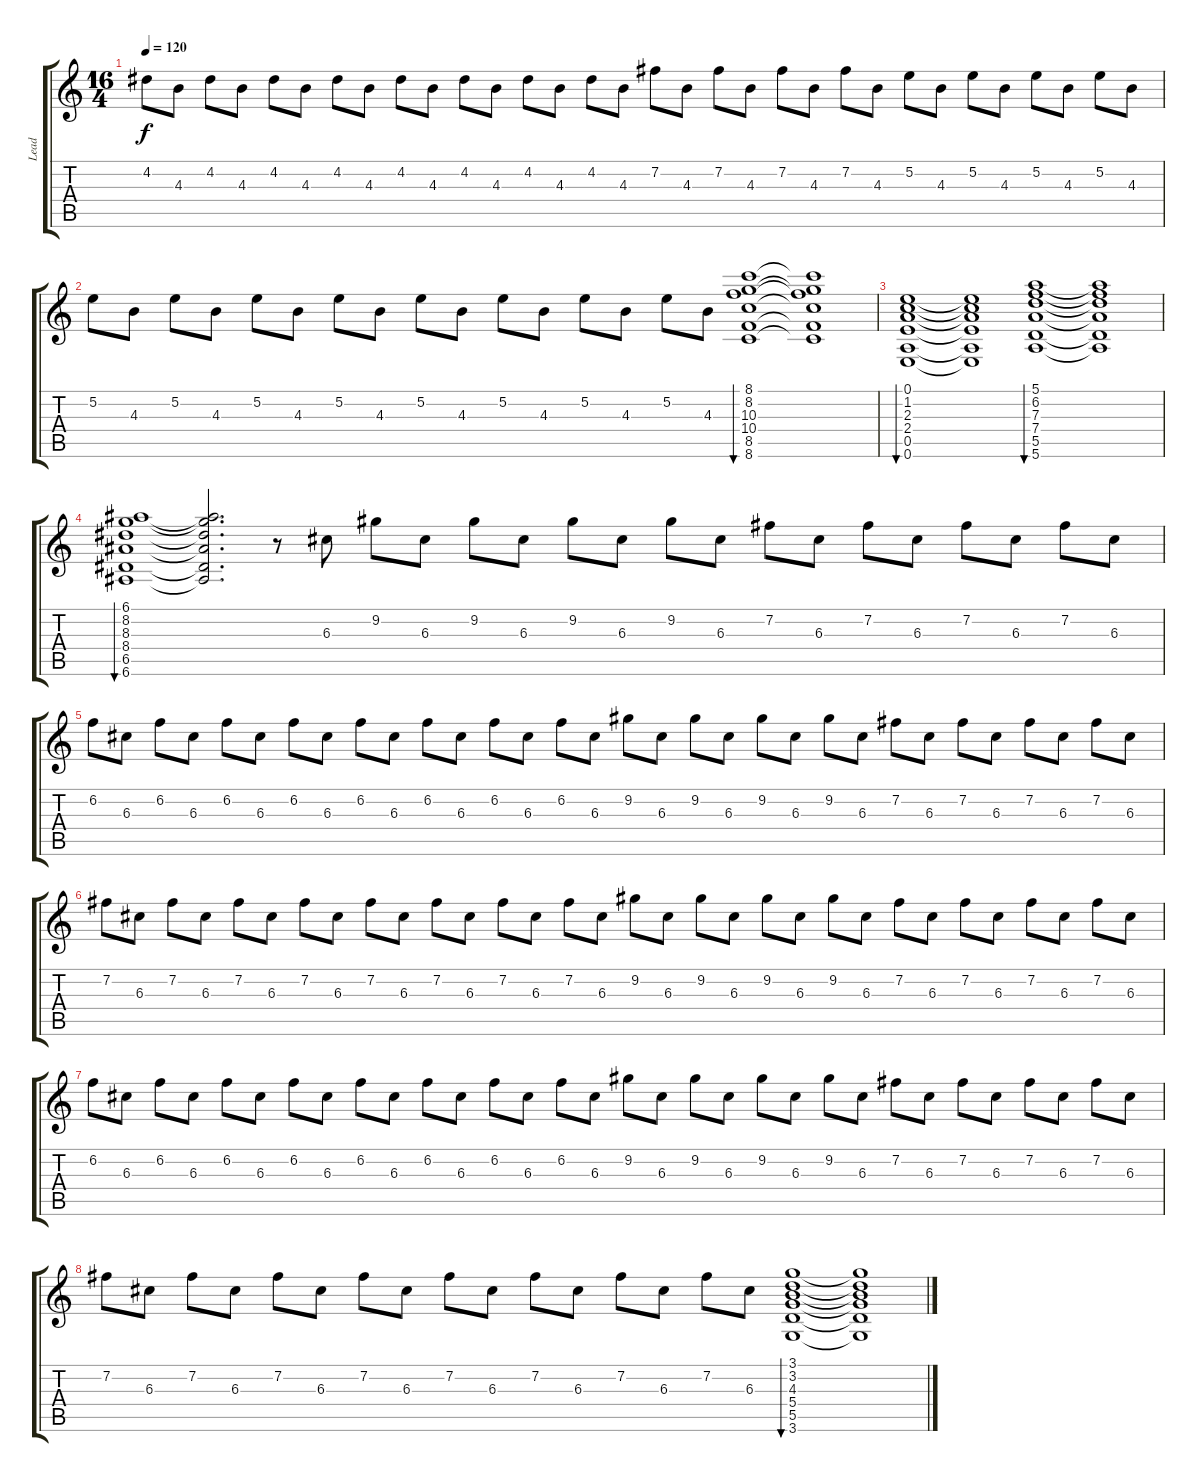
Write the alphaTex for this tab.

\track ("Lead " "Lead ") {instrument electricguitarjazz}
\staff {score tabs}
\tuning (E4 B3 G3 D3 A2 E2) {hide}
\ts (16 4)
\tempo 120
\clef g2
\ks c
4.2.8{dy f} 4.3.8 4.2.8 4.3.8 4.2.8 4.3.8 4.2.8 4.3.8 4.2.8 4.3.8 4.2.8 4.3.8 4.2.8 4.3.8 4.2.8 4.3.8 7.2.8 4.3.8 7.2.8 4.3.8 7.2.8 4.3.8 7.2.8 4.3.8 5.2.8 4.3.8 5.2.8 4.3.8 5.2.8 4.3.8 5.2.8 4.3.8 |
5.2.8 4.3.8 5.2.8 4.3.8 5.2.8 4.3.8 5.2.8 4.3.8 5.2.8 4.3.8 5.2.8 4.3.8 5.2.8 4.3.8 5.2.8 4.3.8 (8.1 8.2 10.3 10.4 8.5 8.6).1{bu 120} (8.1{t} 8.2{t} 10.3{t} 10.4{t} 8.5{t} 8.6{t}).1 |
(0.1 1.2 2.3 2.4 0.5 0.6).1{bu 120} (0.1{t} 1.2{t} 2.3{t} 2.4{t} 0.5{t} 0.6{t}).1 (5.1 6.2 7.3 7.4 5.5 5.6).1{bu 120} (5.1{t} 6.2{t} 7.3{t} 7.4{t} 5.5{t} 5.6{t}).1 |
(6.1 8.2 8.3 8.4 6.5 6.6).1{bu 120} (6.1{t} 8.2{t} 8.3{t} 8.4{t} 6.5{t} 6.6{t}).2{d} r.8 6.3.8 9.2.8 6.3.8 9.2.8 6.3.8 9.2.8 6.3.8 9.2.8 6.3.8 7.2.8 6.3.8 7.2.8 6.3.8 7.2.8 6.3.8 7.2.8 6.3.8 |
6.2.8 6.3.8 6.2.8 6.3.8 6.2.8 6.3.8 6.2.8 6.3.8 6.2.8 6.3.8 6.2.8 6.3.8 6.2.8 6.3.8 6.2.8 6.3.8 9.2.8 6.3.8 9.2.8 6.3.8 9.2.8 6.3.8 9.2.8 6.3.8 7.2.8 6.3.8 7.2.8 6.3.8 7.2.8 6.3.8 7.2.8 6.3.8 |
7.2.8 6.3.8 7.2.8 6.3.8 7.2.8 6.3.8 7.2.8 6.3.8 7.2.8 6.3.8 7.2.8 6.3.8 7.2.8 6.3.8 7.2.8 6.3.8 9.2.8 6.3.8 9.2.8 6.3.8 9.2.8 6.3.8 9.2.8 6.3.8 7.2.8 6.3.8 7.2.8 6.3.8 7.2.8 6.3.8 7.2.8 6.3.8 |
6.2.8 6.3.8 6.2.8 6.3.8 6.2.8 6.3.8 6.2.8 6.3.8 6.2.8 6.3.8 6.2.8 6.3.8 6.2.8 6.3.8 6.2.8 6.3.8 9.2.8 6.3.8 9.2.8 6.3.8 9.2.8 6.3.8 9.2.8 6.3.8 7.2.8 6.3.8 7.2.8 6.3.8 7.2.8 6.3.8 7.2.8 6.3.8 |
7.2.8 6.3.8 7.2.8 6.3.8 7.2.8 6.3.8 7.2.8 6.3.8 7.2.8 6.3.8 7.2.8 6.3.8 7.2.8 6.3.8 7.2.8 6.3.8 (3.1 3.2 4.3 5.4 5.5 3.6).1{bu 240} (3.1{t} 3.2{t} 4.3{t} 5.4{t} 5.5{t} 3.6{t}).1
